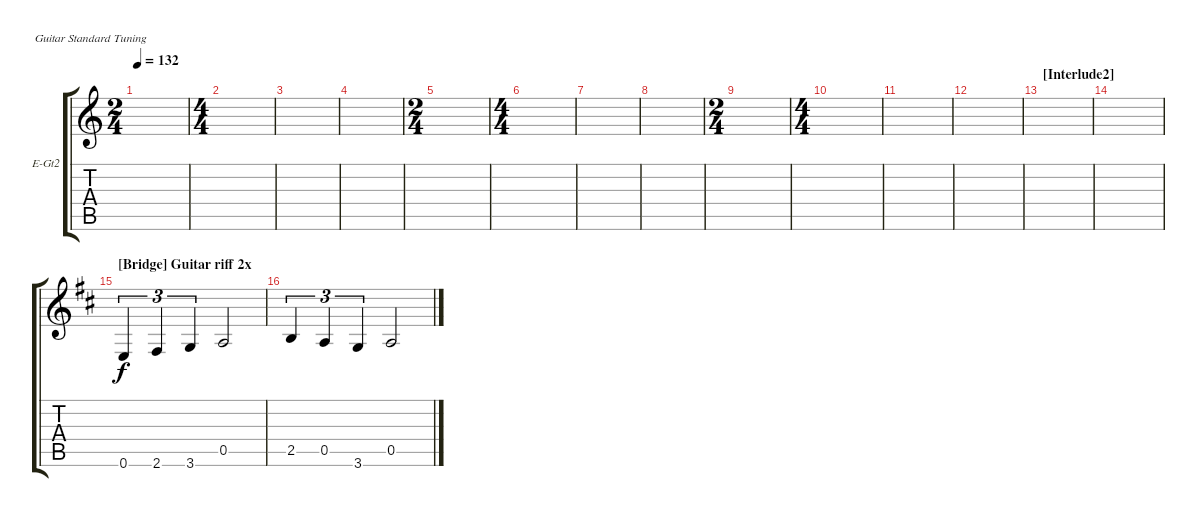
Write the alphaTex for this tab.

\bracketExtendMode groupsimilarinstruments
\firstSystemTrackNameOrientation horizontal
\otherSystemsTrackNameOrientation horizontal
\track ("Electric Guitar 2" "E-Gt2") {instrument overdrivenguitar}
\staff {score tabs}
\tuning (E4 B3 G3 D3 A2 E2)
\ts (2 4)
\tempo 132
\clef g2
\ks aminor
|
\ts (4 4)
|
|
|
\ts (2 4)
|
\ts (4 4)
|
|
|
\ts (2 4)
|
\ts (4 4)
|
|
|
\section ("" "[Interlude2] ")
|
|
\section ("" "[Bridge] Guitar riff 2x")
\ks bminor
0.6.4{tu (3 2)} 2.6.4{tu (3 2)} 3.6.4{tu (3 2)} 0.5.2 |
2.5.4{tu (3 2)} 0.5.4{tu (3 2)} 3.6.4{tu (3 2)} 0.5.2
